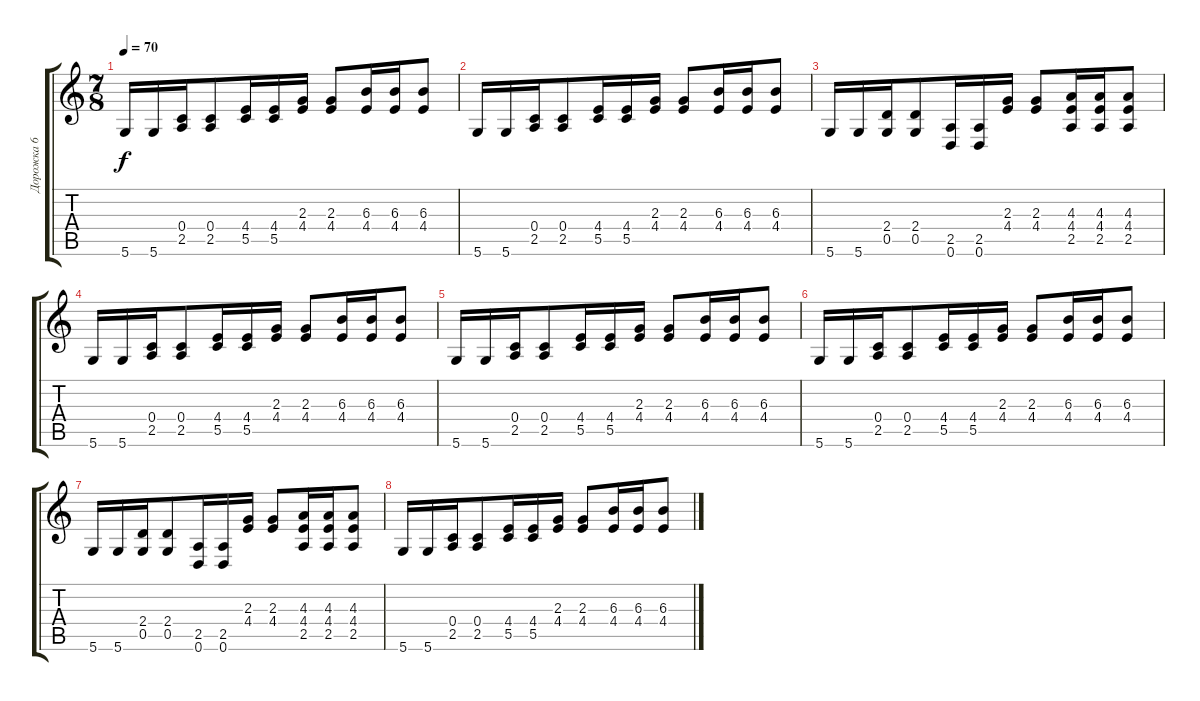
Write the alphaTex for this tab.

\track ("Дорожка 6" "Дорожка 6") {instrument electricguitarjazz}
\staff {score tabs}
\tuning (D4 A3 F3 C3 G2 D2) {hide}
\ts (7 8)
\tempo 70
\clef g2
\ks c
5.6.16{dy f} 5.6.16 (0.4 2.5).16 (0.4 2.5).8 (4.4 5.5).16 (4.4 5.5).16 (2.3 4.4).16 (2.3 4.4).8 (6.3 4.4).16 (6.3 4.4).16 (6.3 4.4).8 |
5.6.16 5.6.16 (0.4 2.5).16 (0.4 2.5).8 (4.4 5.5).16 (4.4 5.5).16 (2.3 4.4).16 (2.3 4.4).8 (6.3 4.4).16 (6.3 4.4).16 (6.3 4.4).8 |
5.6.16 5.6.16 (2.4 0.5).16 (2.4 0.5).8 (2.5 0.6).16 (2.5 0.6).16 (2.3 4.4).16 (2.3 4.4).8 (4.3 4.4 2.5).16 (4.3 4.4 2.5).16 (4.3 4.4 2.5).8 |
5.6.16 5.6.16 (0.4 2.5).16 (0.4 2.5).8 (4.4 5.5).16 (4.4 5.5).16 (2.3 4.4).16 (2.3 4.4).8 (6.3 4.4).16 (6.3 4.4).16 (6.3 4.4).8 |
5.6.16 5.6.16 (0.4 2.5).16 (0.4 2.5).8 (4.4 5.5).16 (4.4 5.5).16 (2.3 4.4).16 (2.3 4.4).8 (6.3 4.4).16 (6.3 4.4).16 (6.3 4.4).8 |
5.6.16 5.6.16 (0.4 2.5).16 (0.4 2.5).8 (4.4 5.5).16 (4.4 5.5).16 (2.3 4.4).16 (2.3 4.4).8 (6.3 4.4).16 (6.3 4.4).16 (6.3 4.4).8 |
5.6.16 5.6.16 (2.4 0.5).16 (2.4 0.5).8 (2.5 0.6).16 (2.5 0.6).16 (2.3 4.4).16 (2.3 4.4).8 (4.3 4.4 2.5).16 (4.3 4.4 2.5).16 (4.3 4.4 2.5).8 |
5.6.16 5.6.16 (0.4 2.5).16 (0.4 2.5).8 (4.4 5.5).16 (4.4 5.5).16 (2.3 4.4).16 (2.3 4.4).8 (6.3 4.4).16 (6.3 4.4).16 (6.3 4.4).8
